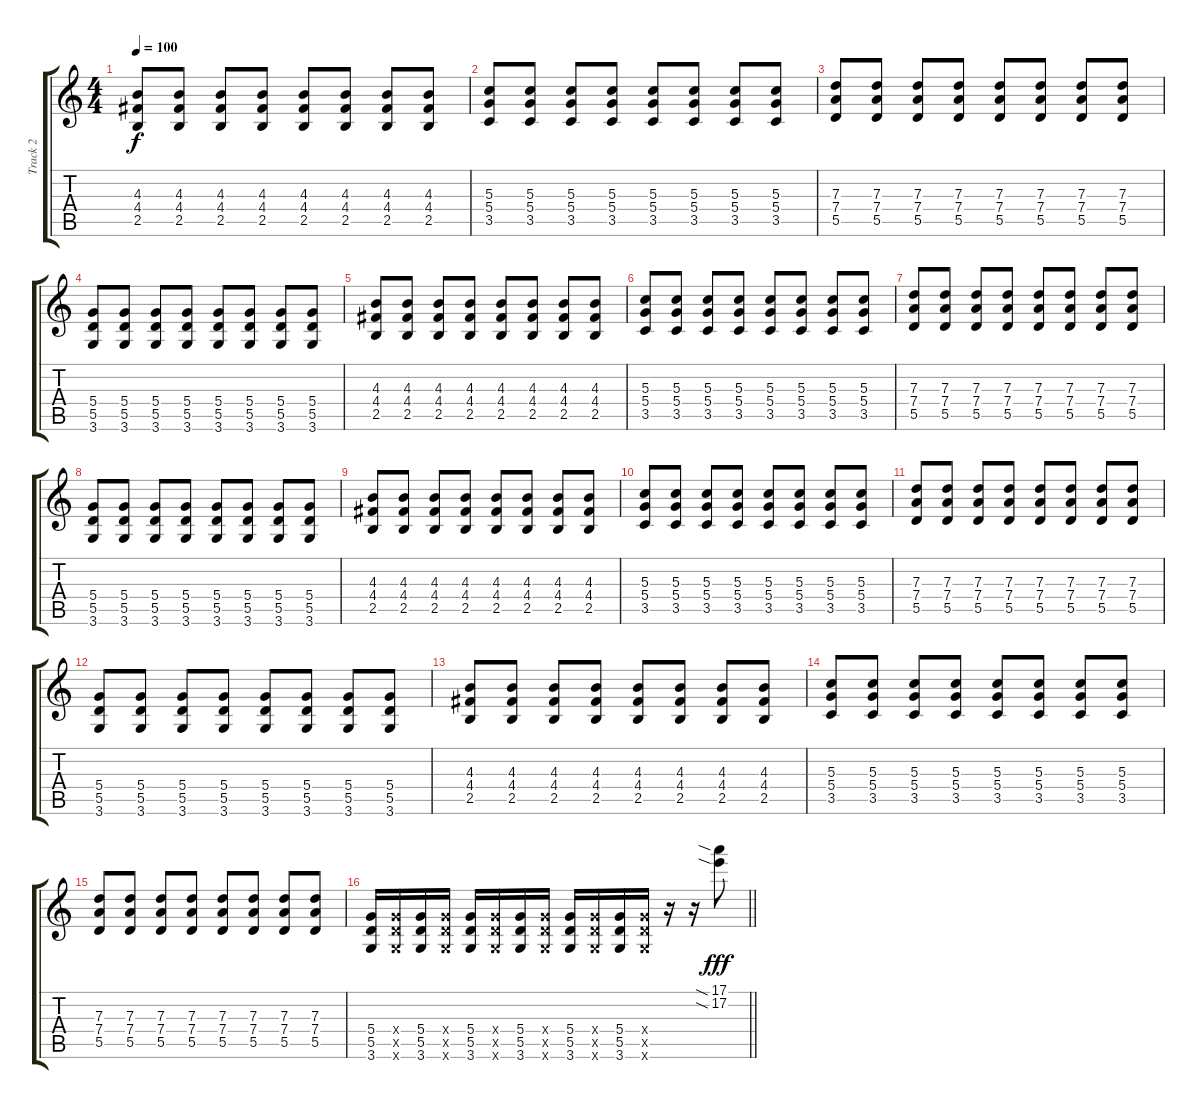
\track ("Track 2" "Track 2") {instrument overdrivenguitar}
\staff {score tabs}
\tuning (E4 B3 G3 D3 A2 E2) {hide}
\ts (4 4)
\tempo 100
\clef g2
\ks c
(4.3 4.4 2.5).8{dy f} (4.3 4.4 2.5).8 (4.3 4.4 2.5).8 (4.3 4.4 2.5).8 (4.3 4.4 2.5).8 (4.3 4.4 2.5).8 (4.3 4.4 2.5).8 (4.3 4.4 2.5).8 |
(5.3 5.4 3.5).8 (5.3 5.4 3.5).8 (5.3 5.4 3.5).8 (5.3 5.4 3.5).8 (5.3 5.4 3.5).8 (5.3 5.4 3.5).8 (5.3 5.4 3.5).8 (5.3 5.4 3.5).8 |
(7.3 7.4 5.5).8 (7.3 7.4 5.5).8 (7.3 7.4 5.5).8 (7.3 7.4 5.5).8 (7.3 7.4 5.5).8 (7.3 7.4 5.5).8 (7.3 7.4 5.5).8 (7.3 7.4 5.5).8 |
(5.4 5.5 3.6).8 (5.4 5.5 3.6).8 (5.4 5.5 3.6).8 (5.4 5.5 3.6).8 (5.4 5.5 3.6).8 (5.4 5.5 3.6).8 (5.4 5.5 3.6).8 (5.4 5.5 3.6).8 |
(4.3 4.4 2.5).8 (4.3 4.4 2.5).8 (4.3 4.4 2.5).8 (4.3 4.4 2.5).8 (4.3 4.4 2.5).8 (4.3 4.4 2.5).8 (4.3 4.4 2.5).8 (4.3 4.4 2.5).8 |
(5.3 5.4 3.5).8 (5.3 5.4 3.5).8 (5.3 5.4 3.5).8 (5.3 5.4 3.5).8 (5.3 5.4 3.5).8 (5.3 5.4 3.5).8 (5.3 5.4 3.5).8 (5.3 5.4 3.5).8 |
(7.3 7.4 5.5).8 (7.3 7.4 5.5).8 (7.3 7.4 5.5).8 (7.3 7.4 5.5).8 (7.3 7.4 5.5).8 (7.3 7.4 5.5).8 (7.3 7.4 5.5).8 (7.3 7.4 5.5).8 |
(5.4 5.5 3.6).8 (5.4 5.5 3.6).8 (5.4 5.5 3.6).8 (5.4 5.5 3.6).8 (5.4 5.5 3.6).8 (5.4 5.5 3.6).8 (5.4 5.5 3.6).8 (5.4 5.5 3.6).8 |
(4.3 4.4 2.5).8 (4.3 4.4 2.5).8 (4.3 4.4 2.5).8 (4.3 4.4 2.5).8 (4.3 4.4 2.5).8 (4.3 4.4 2.5).8 (4.3 4.4 2.5).8 (4.3 4.4 2.5).8 |
(5.3 5.4 3.5).8 (5.3 5.4 3.5).8 (5.3 5.4 3.5).8 (5.3 5.4 3.5).8 (5.3 5.4 3.5).8 (5.3 5.4 3.5).8 (5.3 5.4 3.5).8 (5.3 5.4 3.5).8 |
(7.3 7.4 5.5).8 (7.3 7.4 5.5).8 (7.3 7.4 5.5).8 (7.3 7.4 5.5).8 (7.3 7.4 5.5).8 (7.3 7.4 5.5).8 (7.3 7.4 5.5).8 (7.3 7.4 5.5).8 |
(5.4 5.5 3.6).8 (5.4 5.5 3.6).8 (5.4 5.5 3.6).8 (5.4 5.5 3.6).8 (5.4 5.5 3.6).8 (5.4 5.5 3.6).8 (5.4 5.5 3.6).8 (5.4 5.5 3.6).8 |
(4.3 4.4 2.5).8 (4.3 4.4 2.5).8 (4.3 4.4 2.5).8 (4.3 4.4 2.5).8 (4.3 4.4 2.5).8 (4.3 4.4 2.5).8 (4.3 4.4 2.5).8 (4.3 4.4 2.5).8 |
(5.3 5.4 3.5).8 (5.3 5.4 3.5).8 (5.3 5.4 3.5).8 (5.3 5.4 3.5).8 (5.3 5.4 3.5).8 (5.3 5.4 3.5).8 (5.3 5.4 3.5).8 (5.3 5.4 3.5).8 |
(7.3 7.4 5.5).8 (7.3 7.4 5.5).8 (7.3 7.4 5.5).8 (7.3 7.4 5.5).8 (7.3 7.4 5.5).8 (7.3 7.4 5.5).8 (7.3 7.4 5.5).8 (7.3 7.4 5.5).8 |
\barLineRight lightlight
(5.4 5.5 3.6).16{instrument overdrivenguitar} (5.4{x} 5.5{x} 3.6{x}).16 (5.4 5.5 3.6).16 (5.4{x} 5.5{x} 3.6{x}).16 (5.4 5.5 3.6).16 (5.4{x} 5.5{x} 3.6{x}).16 (5.4 5.5 3.6).16 (5.4{x} 5.5{x} 3.6{x}).16 (5.4 5.5 3.6).16 (5.4{x} 5.5{x} 3.6{x}).16 (5.4 5.5 3.6).16 (5.4{x} 5.5{x} 3.6{x}).16 r.16 r.16 (17.1{sia} 17.2{sia}).8{dy fff instrument guitarharmonics}
